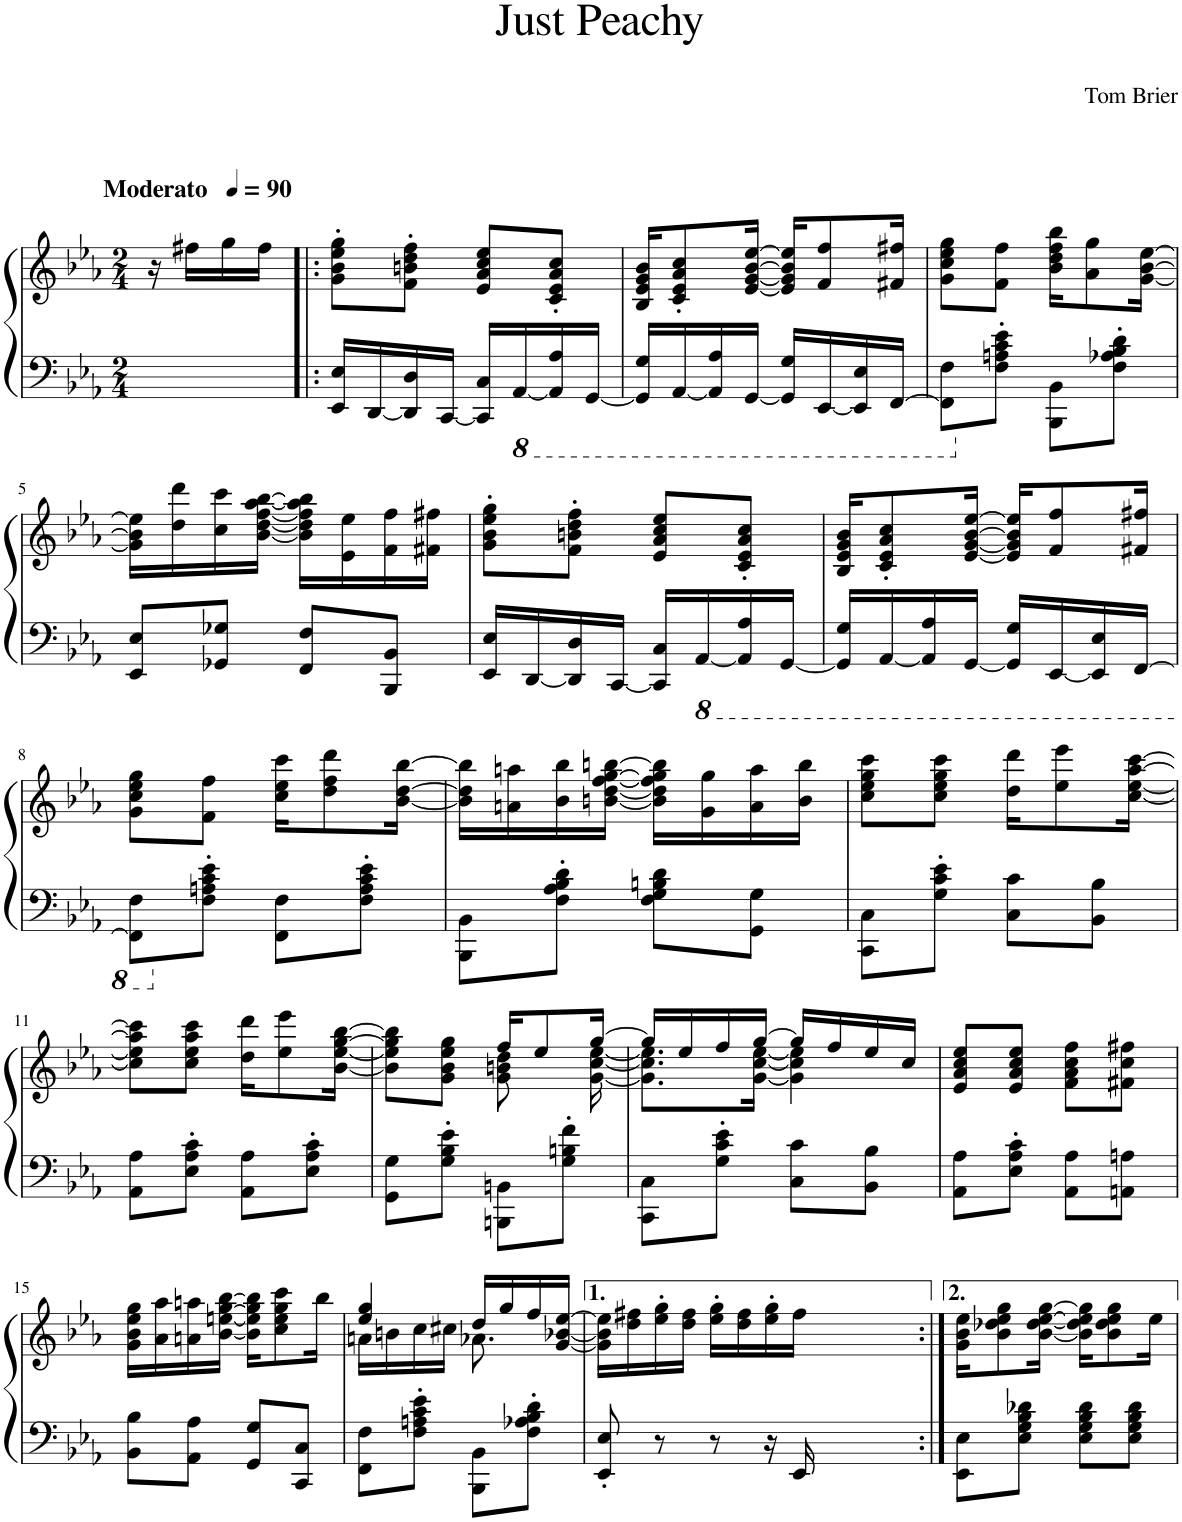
**kern	**kern
*part1	*part1
*staff2	*staff1
*I"Piano	*
*I'Pno.	*
*clefF4	*clefG2
*k[b-e-a-]	*k[b-e-a-]
*E-:	*E-:
*M2/4	*M2/4
*MM90	*MM90
=1	=1
!	!LO:TX:a:B:t=Moderato
4ryy	16r
.	16ff#X\LL
.	16gg'\
.	16ff#\JJ
=2!|:	=2!|:
16EE-/ 16E-/LL	8g\' 8b-\' 8ee-\' 8gg\'L
[16DD/	.
16DD/] 16D/	8f\' 8bn\' 8dd\' 8ff\'J
[16CC/JJ	.
16CC/] 16C/LL	8e-/ 8a-/ 8cc/ 8ee-/L
*8ba	*
[16AAA-/	.
16AAA-/] 16AA-/	8c/' 8e-/' 8a-/' 8cc/'J
[16GGG/JJ	.
=3	=3
16GGG/] 16GG/LL	16B-/ 16e-/ 16g/ 16b-/KL
[16AAA-/	8c/' 8e-/' 8a-/' 8cc/'
16AAA-/] 16AA-/	.
[16GGG/JJ	[16e-/ [16g/ [16b-/ [16ee-/Jk
16GGG/] 16GG/LL	16e-/] 16g/] 16b-/] 16ee-/]KL
[16EEE-/	8f/ 8ff/
16EEE-/] 16EE-/	.
[16FFF/JJ	16f#X/ 16ff#X/Jk
=4	=4
8FFF\] 8FF\L	8g\ 8cc\ 8ee-\ 8gg\L
*X8ba	*
8F\' 8An\' 8c\' 8e-\'J	8f\ 8ff\J
8BBB-\ 8BB-\L	16b-\ 16dd\ 16ff\ 16bb-\KL
.	8a-\ 8gg\
8F\' 8A-X\' 8B-\' 8d\'J	.
.	[16g\ [16b-\ [16ee-\Jk
!!LO:LB:g=z
=5	=5
8EE-/ 8E-/L	16g\] 16b-\] 16ee-\]LL
.	16dd\ 16ddd\
8GG-X/ 8G-X/J	16cc\ 16ccc\
.	[16b-\ [16dd\ [16ff\ [16aa-\ [16bb-\JJ
8FF/ 8F/L	16b-\] 16dd\] 16ff\] 16aa-\] 16bb-\]LL
.	16e-\ 16ee-\
8BBB-/ 8BB-/J	16f\ 16ff\
.	16f#X\ 16ff#X\JJ
=6	=6
16EE-/ 16E-/LL	8g\' 8b-\' 8ee-\' 8gg\'L
[16DD/	.
16DD/] 16D/	8f\' 8bn\' 8dd\' 8ff\'J
[16CC/JJ	.
16CC/] 16C/LL	8e-/ 8a-/ 8cc/ 8ee-/L
*8ba	*
[16AAA-/	.
16AAA-/] 16AA-/	8c/' 8e-/' 8a-/' 8cc/'J
[16GGG/JJ	.
=7	=7
16GGG/] 16GG/LL	16B-/ 16e-/ 16g/ 16b-/KL
[16AAA-/	8c/' 8e-/' 8a-/' 8cc/'
16AAA-/] 16AA-/	.
[16GGG/JJ	[16e-/ [16g/ [16b-/ [16ee-/Jk
16GGG/] 16GG/LL	16e-/] 16g/] 16b-/] 16ee-/]KL
[16EEE-/	8f/ 8ff/
16EEE-/] 16EE-/	.
[16FFF/JJ	16f#X/ 16ff#X/Jk
!!LO:LB:g=z
=8	=8
8FFF\] 8FF\L	8g\ 8cc\ 8ee-\ 8gg\L
*X8ba	*
8F\' 8An\' 8c\' 8e-\'J	8f\ 8ff\J
8FF\ 8F\L	16cc\ 16ee-\ 16ccc\KL
.	8dd\ 8ff\ 8ddd\
8F\' 8A\' 8c\' 8e-\'J	.
.	[16b-\ [16dd\ [16bb-\Jk
=9	=9
8BBB-\ 8BB-\L	16b-\] 16dd\] 16bb-\]LL
.	16an\ 16aan\
8F\' 8A-\' 8B-\' 8d\'J	16b-\ 16bb-\
.	[16bn\ [16dd\ [16ff\ [16gg\ [16bbn\JJ
8F\ 8G\ 8Bn\ 8d\L	16b\] 16dd\] 16ff\] 16gg\] 16bb\]LL
.	16g\ 16gg\
8GG\ 8G\J	16a\ 16aa\
.	16b\ 16bb\JJ
=10	=10
8CC\ 8C\L	8cc\ 8ee-\ 8gg\ 8ccc\L
8G\' 8c\' 8e-\'J	8cc\ 8ee-\ 8gg\ 8ccc\J
8C\ 8c\L	16dd\ 16ddd\KL
.	8ee-\ 8eee-\
8BB-\ 8B-\J	.
.	[16cc\ [16ee-\ [16aa-\ [16ccc\Jk
!!LO:LB:g=z
=11	=11
8AA-\ 8A-\L	8cc\] 8ee-\] 8aa-\] 8ccc\]L
8E-\' 8A-\' 8c\'J	8cc\ 8ee-\ 8aa-\ 8ccc\J
8AA-\ 8A-\L	16dd\ 16ddd\KL
.	8ee-\ 8eee-\
8E-\' 8A-\' 8c\'J	.
.	[16b-\ [16ee-\ [16gg\ [16bb-\Jk
=12	=12
*	*^
8GG\ 8G\L	8b-\] 8ee-\] 8gg\] 8bb-\]L	4ryy
8G\' 8B-\' 8e-\'J	8g\ 8b-\ 8ee-\ 8gg\J	.
8BBBn\ 8BBn\L	16ff/KL	8g\ 8bn\ 8dd\
.	8ee-/	.
8G\' 8Bn\' 8f\'J	.	16ryy
.	[16gg/Jk	[16g\ [16cc\ [16ee-\
=13	=13	=13
8CC\ 8C\L	16gg/LL]	8.g\] 8.cc\] 8.ee-\]L
.	16ee-/	.
8G\' 8c\' 8e-\'J	16ff/	.
.	[16gg/JJ	[16g\ [16cc\ [16ee-\Jk
8C\ 8c\L	16gg/LL]	4g\] 4cc\] 4ee-\]
.	16ff/	.
8BB-\ 8B-\J	16ee-/	.
.	16cc/JJ	.
*	*v	*v
=14	=14
8AA-\ 8A-\L	8e-/ 8a-/ 8cc/ 8ee-/L
8E-\' 8A-\' 8c\'J	8e-/ 8a-/ 8cc/ 8ee-/J
8AA-\ 8A-\L	8f\ 8a-\ 8cc\ 8ff\L
8AAn\ 8An\J	8f#X\ 8cc\ 8ff#X\J
!!LO:LB:g=z
=15	=15
8BB-\ 8B-\L	16g\ 16b-\ 16ee-\ 16gg\LL
.	16a-\ 16aa-\
8AA-\ 8A-\J	16an\ 16aan\
.	[16b-\ [16een\ [16gg\ [16bb-\JJ
8GG/ 8G/L	16b-\] 16ee\] 16gg\] 16bb-\]KL
.	8cc\ 8ee\ 8gg\ 8ccc\
8CC/ 8C/J	.
.	16bb-\Jk
=16	=16
*	*^
8FF\ 8F\L	4ee-/ 4gg/	16an\LL
.	.	16bn\
8F\' 8An\' 8c\' 8e-\'J	.	16cc\
.	.	16cc#X\JJ
8BBB-\ 8BB-\L	16dd/LL	8.a-X\
.	16gg/	.
8F\' 8A-X\' 8B-\' 8d\'J	16ff/	.
.	[16g/ [16b-X/ [16ee-/JJ	16ryy
=17	=17	=17
8EE-/' 8E-/'	16g\] 16b-\] 16ee-\]LL	4...ryy
.	16dd\ 16ff#X\	.
8r	16ee-\' 16gg\'	.
.	16dd\ 16ff#\JJ	.
8r	16ee-\' 16gg\'LL	.
.	16dd\ 16ff#\	.
16r	16ee-\' 16gg\'	.
16EE-/	16ff#\JJ	.
.	.	32g 32b- 32ee-
*	*v	*v
=18:|!	=18:|!
8EE-\ 8E-\L	16g\] 16b-\] 16ee-\]KL
.	8b-\ 8dd-X\ 8ee-\ 8gg\
8E-\ 8G\ 8B-\ 8d-X\J	.
.	[16b-\ [16dd-\ [16ee-\ [16gg\Jk
8E-\ 8G\ 8B-\ 8d-\L	16b-\] 16dd-\] 16ee-\] 16gg\]KL
.	8b-\ 8dd-\ 8ee-\ 8gg\
8E-\ 8G\ 8B-\ 8d-\J	.
.	16ee-\Jk
=	=
*-	*-
